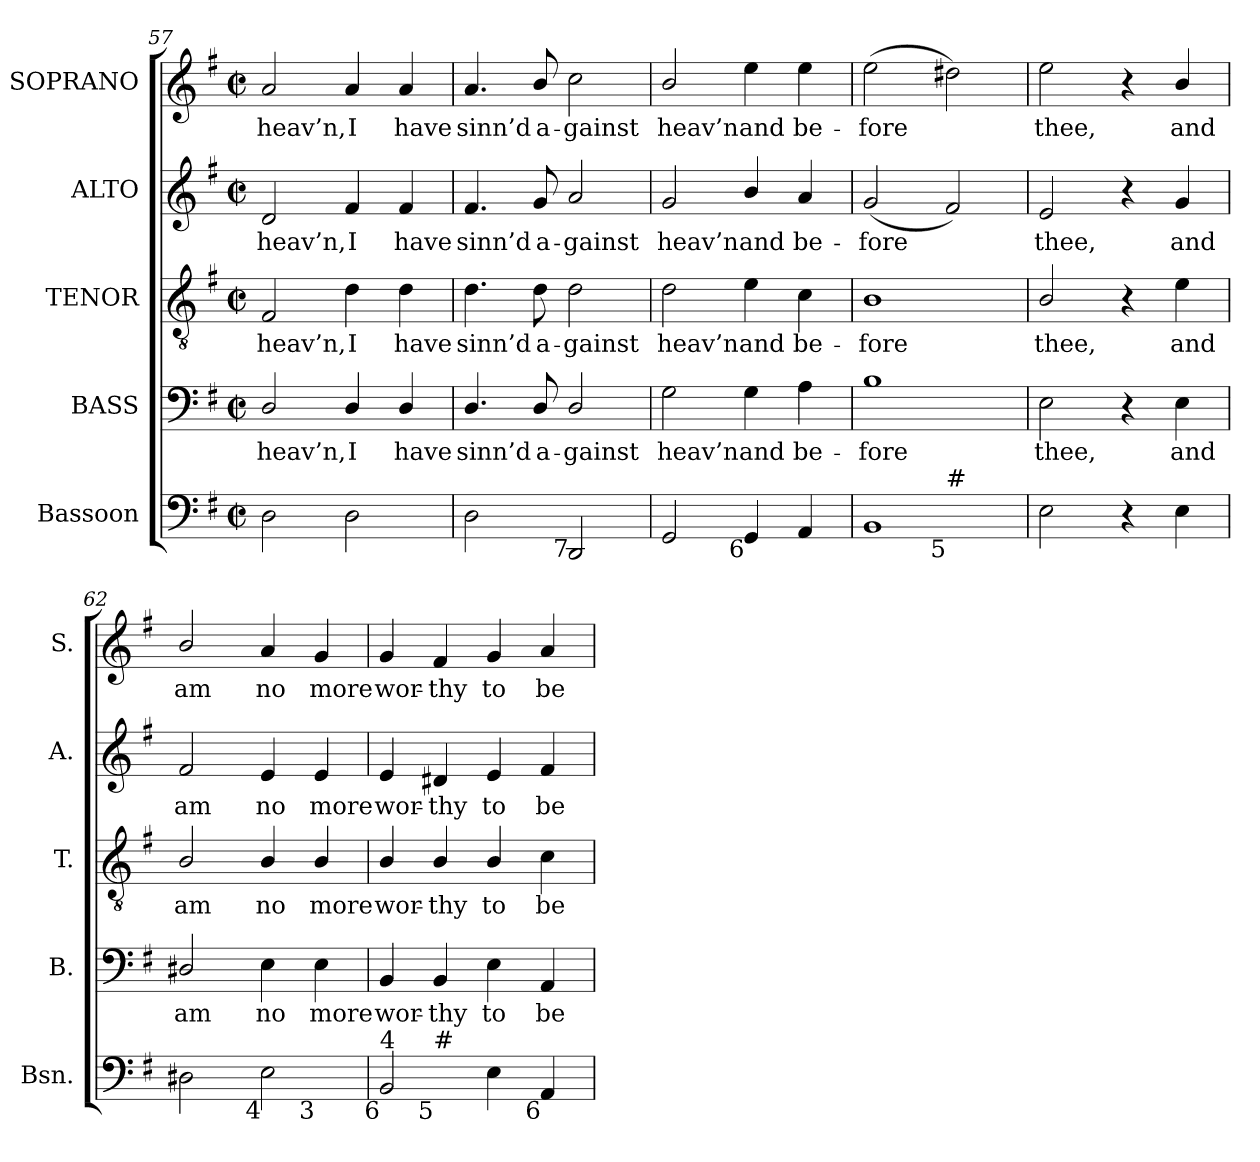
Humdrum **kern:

**kern	**kern	**text	**kern	**text	**kern	**text	**kern	**text
*part5	*part4	*part4	*part3	*part3	*part2	*part2	*part1	*part1
*staff5	*staff4	*staff4	*staff3	*staff3	*staff2	*staff2	*staff1	*staff1
*I"Bassoon	*I"BASS	*	*I"TENOR	*	*I"ALTO	*	*I"SOPRANO	*
*I'Bsn.	*I'B.	*	*I'T.	*	*I'A.	*	*I'S.	*
*clefF4	*clefF4	*	*clefGv2	*	*clefG2	*	*clefG2	*
*	*	*	*ITrd7c12	*	*	*	*	*
*k[f#]	*k[f#]	*	*k[f#]	*	*k[f#]	*	*k[f#]	*
*G:	*G:	*	*G:	*	*G:	*	*G:	*
*M2/2	*M2/2	*	*M2/2	*	*M2/2	*	*M2/2	*
*met(c|)	*met(c|)	*	*met(c|)	*	*met(c|)	*	*met(c|)	*
=57	=57	=57	=57	=57	=57	=57	=57	=57
!	!	!LO:LY:b:color=#000000	!	!	!	!	!	!
!	!	!	!	!LO:LY:b:color=#000000	!	!	!	!
!	!	!	!	!	!	!LO:LY:b:color=#000000	!	!
!	!	!	!	!	!	!	!	!LO:LY:b:color=#000000
2Di\	2Di/	heav’n,	2FF#i/	heav’n,	2di/	heav’n,	2ai/	heav’n,
!	!	!LO:LY:b:color=#000000	!	!	!	!	!	!
!	!	!	!	!LO:LY:b:color=#000000	!	!	!	!
!	!	!	!	!	!	!LO:LY:b:color=#000000	!	!
!	!	!	!	!	!	!	!	!LO:LY:b:color=#000000
2Di\	4Di/	I	4Di\	I	4f#i/	I	4ai/	I
!	!	!LO:LY:b:color=#000000	!	!	!	!	!	!
!	!	!	!	!LO:LY:b:color=#000000	!	!	!	!
!	!	!	!	!	!	!LO:LY:b:color=#000000	!	!
!	!	!	!	!	!	!	!	!LO:LY:b:color=#000000
.	4Di/	have	4Di\	have	4f#i/	have	4ai/	have
=58	=58	=58	=58	=58	=58	=58	=58	=58
!	!	!LO:LY:b:color=#000000	!	!	!	!	!	!
!	!	!	!	!LO:LY:b:color=#000000	!	!	!	!
!	!	!	!	!	!	!LO:LY:b:color=#000000	!	!
!	!	!	!	!	!	!	!	!LO:LY:b:color=#000000
2Di\	4.Di/	sinn’d	4.Di\	sinn’d	4.f#i/	sinn’d	4.ai/	sinn’d
!	!	!LO:LY:b:color=#000000	!	!	!	!	!	!
!	!	!	!	!LO:LY:b:color=#000000	!	!	!	!
!	!	!	!	!	!	!LO:LY:b:color=#000000	!	!
!	!	!	!	!	!	!	!	!LO:LY:b:color=#000000
.	8Di/	a-	8Di\	a-	8gi/	a-	8bi/	a-
!	!	!LO:LY:b:color=#000000	!	!	!	!	!	!
!	!	!	!	!LO:LY:b:color=#000000	!	!	!	!
!	!	!	!	!	!	!LO:LY:b:color=#000000	!	!
!LO:TX:b:rj:t=7	!	!	!	!	!	!	!	!
!	!	!	!	!	!	!	!	!LO:LY:b:color=#000000
2DDi/	2Di/	-gainst	2Di\	-gainst	2ai/	-gainst	2cci\	-gainst
!!LO:PB:g=z
=59	=59	=59	=59	=59	=59	=59	=59	=59
!	!	!LO:LY:b:color=#000000	!	!	!	!	!	!
!	!	!	!	!LO:LY:b:color=#000000	!	!	!	!
!	!	!	!	!	!	!LO:LY:b:color=#000000	!	!
!	!	!	!	!	!	!	!	!LO:LY:b:color=#000000
2GGi/	2Gi\	heav’n	2Di\	heav’n	2gi/	heav’n	2bi/	heav’n
!	!	!LO:LY:b:color=#000000	!	!	!	!	!	!
!	!	!	!	!LO:LY:b:color=#000000	!	!	!	!
!	!	!	!	!	!	!LO:LY:b:color=#000000	!	!
!LO:TX:b:rj:t=6	!	!	!	!	!	!	!	!
!	!	!	!	!	!	!	!	!LO:LY:b:color=#000000
4GGi/	4Gi\	and	4Ei\	and	4bi/	and	4eei\	and
!	!	!LO:LY:b:color=#000000	!	!	!	!	!	!
!	!	!	!	!LO:LY:b:color=#000000	!	!	!	!
!	!	!	!	!	!	!LO:LY:b:color=#000000	!	!
!	!	!	!	!	!	!	!	!LO:LY:b:color=#000000
4AAi/	4Ai\	be-	4Ci\	be-	4ai/	be-	4eei\	be-
=60	=60	=60	=60	=60	=60	=60	=60	=60
!	!	!LO:LY:b:color=#000000	!	!	!	!	!	!
!	!	!	!	!LO:LY:b:color=#000000	!	!	!	!
!	!	!	!	!	!	!LO:LY:b:color=#000000	!	!
!LO:TX:b:rj:t=6	!	!	!	!	!	!	!	!
!LO:TX:t=4	!	!	!	!	!	!	!	!
!	!	!	!	!	!	!	!	!LO:LY:b:color=#000000
*^	*	*	*	*	*	*	*	*
1BBi	2ryy	1Bi	-fore	1BBi	-fore	(2gi/	-fore	(2eei\	-fore
!	!LO:TX:b:rj:t=5	!	!	!	!	!	!	!	!
!	!LO:TX:t=#	!	!	!	!	!	!	!	!
.	2ryy	.	.	.	.	2f#i/)	.	2dd#Xi\)	.
*v	*v	*	*	*	*	*	*	*	*
=61	=61	=61	=61	=61	=61	=61	=61	=61
*^	*	*	*	*	*	*	*	*
!	!	!	!LO:LY:b:color=#000000	!	!	!	!	!	!
*v	*v	*	*	*	*	*	*	*	*
*^	*	*	*	*	*	*	*	*
!	!	!	!	!	!LO:LY:b:color=#000000	!	!	!	!
*v	*v	*	*	*	*	*	*	*	*
*^	*	*	*	*	*	*	*	*
!	!	!	!	!	!	!	!LO:LY:b:color=#000000	!	!
*v	*v	*	*	*	*	*	*	*	*
*^	*	*	*	*	*	*	*	*
!	!	!	!	!	!	!	!	!	!LO:LY:b:color=#000000
*v	*v	*	*	*	*	*	*	*	*
2Ei\	2Ei\	thee,	2BBi/	thee,	2ei/	thee,	2eei\	thee,
4r	4r	.	4r	.	4r	.	4r	.
!	!	!LO:LY:b:color=#000000	!	!	!	!	!	!
!	!	!	!	!LO:LY:b:color=#000000	!	!	!	!
!	!	!	!	!	!	!LO:LY:b:color=#000000	!	!
!	!	!	!	!	!	!	!	!LO:LY:b:color=#000000
4Ei\	4Ei\	and	4Ei\	and	4gi/	and	4bi/	and
=62	=62	=62	=62	=62	=62	=62	=62	=62
!	!	!LO:LY:b:color=#000000	!	!	!	!	!	!
!	!	!	!	!LO:LY:b:color=#000000	!	!	!	!
!	!	!	!	!	!	!LO:LY:b:color=#000000	!	!
!LO:TX:b:rj:t=6	!	!	!	!	!	!	!	!
!	!	!	!	!	!	!	!	!LO:LY:b:color=#000000
*^	*	*	*	*	*	*	*	*
2D#Xi\	2.ryy	2D#Xi/	am	2BBi/	am	2f#i/	am	2bi/	am
!	!	!	!LO:LY:b:color=#000000	!	!	!	!	!	!
!	!	!	!	!	!LO:LY:b:color=#000000	!	!	!	!
!	!	!	!	!	!	!	!LO:LY:b:color=#000000	!	!
!LO:TX:b:rj:t=4	!	!	!	!	!	!	!	!	!
!	!	!	!	!	!	!	!	!	!LO:LY:b:color=#000000
2Ei\	.	4Ei\	no	4BBi/	no	4ei/	no	4ai/	no
!	!	!	!LO:LY:b:color=#000000	!	!	!	!	!	!
!	!	!	!	!	!LO:LY:b:color=#000000	!	!	!	!
!	!	!	!	!	!	!	!LO:LY:b:color=#000000	!	!
!	!LO:TX:b:rj:t=3	!	!	!	!	!	!	!	!
!	!	!	!	!	!	!	!	!	!LO:LY:b:color=#000000
.	4ryy	4Ei\	more	4BBi/	more	4ei/	more	4gi/	more
=63	=63	=63	=63	=63	=63	=63	=63	=63	=63
!	!	!	!LO:LY:b:color=#000000	!	!	!	!	!	!
!	!	!	!	!	!LO:LY:b:color=#000000	!	!	!	!
!	!	!	!	!	!	!	!LO:LY:b:color=#000000	!	!
!LO:TX:b:rj:t=6	!	!	!	!	!	!	!	!	!
!LO:TX:t=4	!	!	!	!	!	!	!	!	!
!	!	!	!	!	!	!	!	!	!LO:LY:b:color=#000000
2BBi/	4ryy	4BBi/	wor-	4BBi/	wor-	4ei/	wor-	4gi/	wor-
!	!	!	!LO:LY:b:color=#000000	!	!	!	!	!	!
!	!	!	!	!	!LO:LY:b:color=#000000	!	!	!	!
!	!	!	!	!	!	!	!LO:LY:b:color=#000000	!	!
!	!LO:TX:b:rj:t=5	!	!	!	!	!	!	!	!
!	!LO:TX:t=#	!	!	!	!	!	!	!	!
!	!	!	!	!	!	!	!	!	!LO:LY:b:color=#000000
.	2.ryy	4BBi/	-thy	4BBi/	-thy	4d#Xi/	-thy	4f#i/	-thy
!	!	!	!LO:LY:b:color=#000000	!	!	!	!	!	!
!	!	!	!	!	!LO:LY:b:color=#000000	!	!	!	!
!	!	!	!	!	!	!	!LO:LY:b:color=#000000	!	!
!	!	!	!	!	!	!	!	!	!LO:LY:b:color=#000000
4Ei\	.	4Ei\	to	4BBi/	to	4ei/	to	4gi/	to
!	!	!	!LO:LY:b:color=#000000	!	!	!	!	!	!
!	!	!	!	!	!LO:LY:b:color=#000000	!	!	!	!
!	!	!	!	!	!	!	!LO:LY:b:color=#000000	!	!
!LO:TX:b:rj:t=6	!	!	!	!	!	!	!	!	!
!	!	!	!	!	!	!	!	!	!LO:LY:b:color=#000000
4AAi/	.	4AAi/	be	4Ci\	be	4f#i/	be	4ai/	be
*v	*v	*	*	*	*	*	*	*	*
=	=	=	=	=	=	=	=	=
*-	*-	*-	*-	*-	*-	*-	*-	*-
